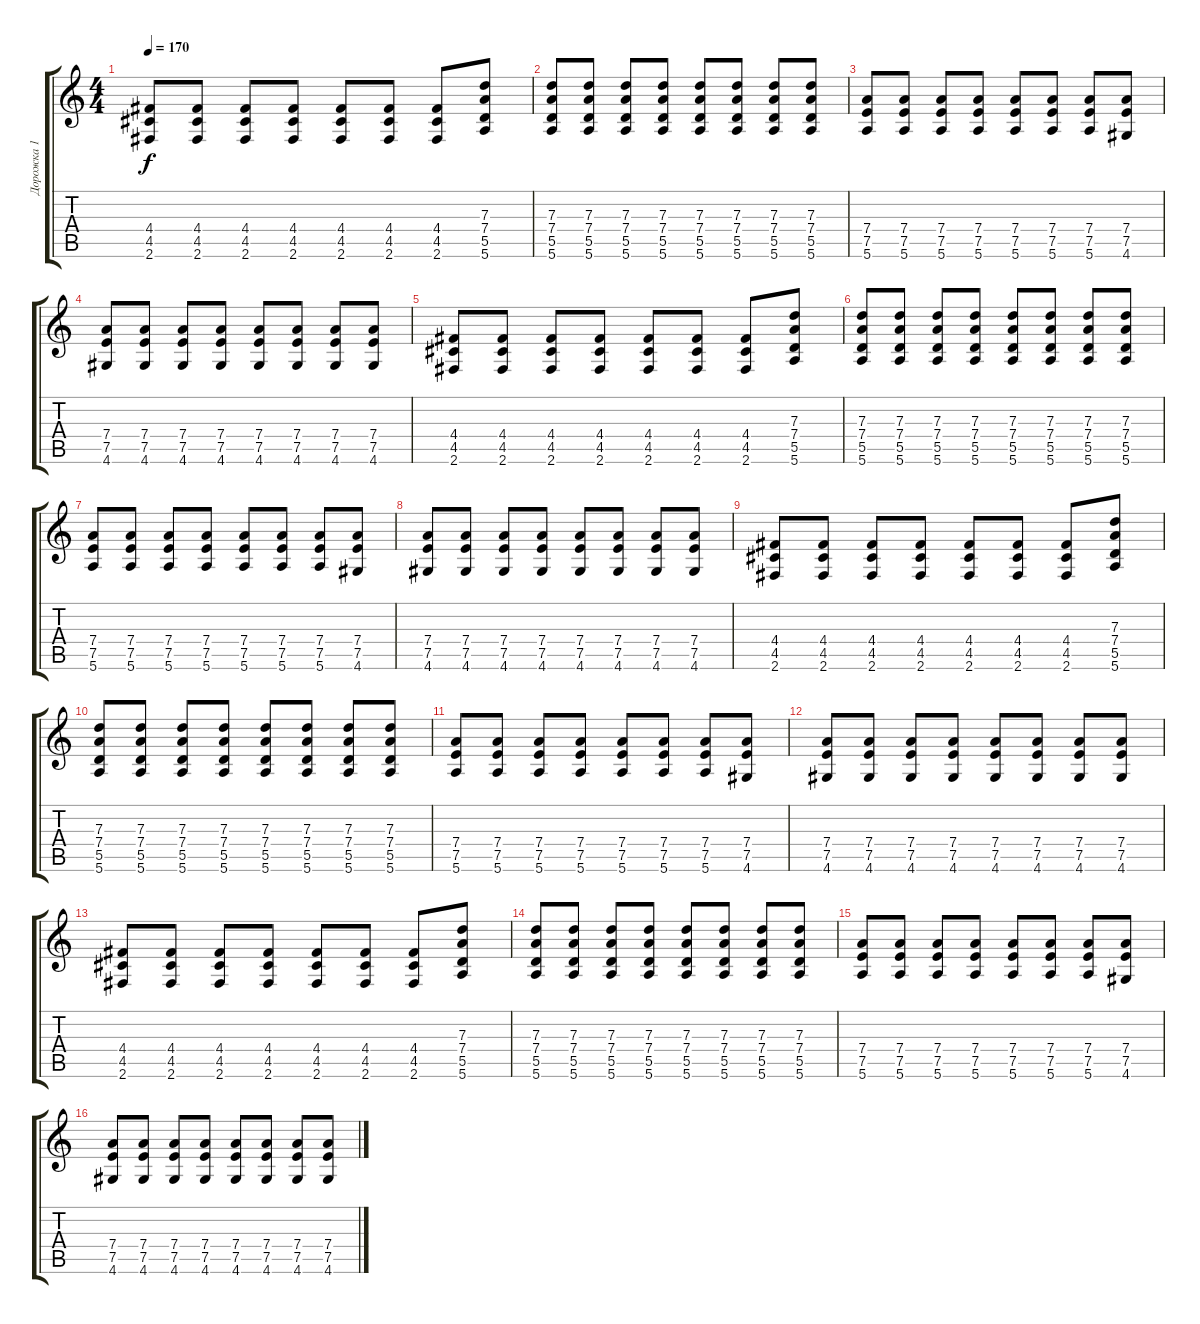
\track ("Дорожка 1" "Дорожка 1") {instrument distortionguitar}
\staff {score tabs}
\tuning (E4 B3 G3 D3 A2 E2) {hide}
\ts (4 4)
\tempo 170
\clef g2
\ks c
(4.4 4.5 2.6).8{dy f} (4.4 4.5 2.6).8 (4.4 4.5 2.6).8 (4.4 4.5 2.6).8 (4.4 4.5 2.6).8 (4.4 4.5 2.6).8 (4.4 4.5 2.6).8 (7.3 7.4 5.5 5.6).8 |
(7.3 7.4 5.5 5.6).8 (7.3 7.4 5.5 5.6).8 (7.3 7.4 5.5 5.6).8 (7.3 7.4 5.5 5.6).8 (7.3 7.4 5.5 5.6).8 (7.3 7.4 5.5 5.6).8 (7.3 7.4 5.5 5.6).8 (7.3 7.4 5.5 5.6).8 |
(7.4 7.5 5.6).8 (7.4 7.5 5.6).8 (7.4 7.5 5.6).8 (7.4 7.5 5.6).8 (7.4 7.5 5.6).8 (7.4 7.5 5.6).8 (7.4 7.5 5.6).8 (7.4 7.5 4.6).8 |
(7.4 7.5 4.6).8 (7.4 7.5 4.6).8 (7.4 7.5 4.6).8 (7.4 7.5 4.6).8 (7.4 7.5 4.6).8 (7.4 7.5 4.6).8 (7.4 7.5 4.6).8 (7.4 7.5 4.6).8 |
(4.4 4.5 2.6).8 (4.4 4.5 2.6).8 (4.4 4.5 2.6).8 (4.4 4.5 2.6).8 (4.4 4.5 2.6).8 (4.4 4.5 2.6).8 (4.4 4.5 2.6).8 (7.3 7.4 5.5 5.6).8 |
(7.3 7.4 5.5 5.6).8 (7.3 7.4 5.5 5.6).8 (7.3 7.4 5.5 5.6).8 (7.3 7.4 5.5 5.6).8 (7.3 7.4 5.5 5.6).8 (7.3 7.4 5.5 5.6).8 (7.3 7.4 5.5 5.6).8 (7.3 7.4 5.5 5.6).8 |
(7.4 7.5 5.6).8 (7.4 7.5 5.6).8 (7.4 7.5 5.6).8 (7.4 7.5 5.6).8 (7.4 7.5 5.6).8 (7.4 7.5 5.6).8 (7.4 7.5 5.6).8 (7.4 7.5 4.6).8 |
(7.4 7.5 4.6).8 (7.4 7.5 4.6).8 (7.4 7.5 4.6).8 (7.4 7.5 4.6).8 (7.4 7.5 4.6).8 (7.4 7.5 4.6).8 (7.4 7.5 4.6).8 (7.4 7.5 4.6).8 |
(4.4 4.5 2.6).8 (4.4 4.5 2.6).8 (4.4 4.5 2.6).8 (4.4 4.5 2.6).8 (4.4 4.5 2.6).8 (4.4 4.5 2.6).8 (4.4 4.5 2.6).8 (7.3 7.4 5.5 5.6).8 |
(7.3 7.4 5.5 5.6).8 (7.3 7.4 5.5 5.6).8 (7.3 7.4 5.5 5.6).8 (7.3 7.4 5.5 5.6).8 (7.3 7.4 5.5 5.6).8 (7.3 7.4 5.5 5.6).8 (7.3 7.4 5.5 5.6).8 (7.3 7.4 5.5 5.6).8 |
(7.4 7.5 5.6).8 (7.4 7.5 5.6).8 (7.4 7.5 5.6).8 (7.4 7.5 5.6).8 (7.4 7.5 5.6).8 (7.4 7.5 5.6).8 (7.4 7.5 5.6).8 (7.4 7.5 4.6).8 |
(7.4 7.5 4.6).8 (7.4 7.5 4.6).8 (7.4 7.5 4.6).8 (7.4 7.5 4.6).8 (7.4 7.5 4.6).8 (7.4 7.5 4.6).8 (7.4 7.5 4.6).8 (7.4 7.5 4.6).8 |
(4.4 4.5 2.6).8 (4.4 4.5 2.6).8 (4.4 4.5 2.6).8 (4.4 4.5 2.6).8 (4.4 4.5 2.6).8 (4.4 4.5 2.6).8 (4.4 4.5 2.6).8 (7.3 7.4 5.5 5.6).8 |
(7.3 7.4 5.5 5.6).8 (7.3 7.4 5.5 5.6).8 (7.3 7.4 5.5 5.6).8 (7.3 7.4 5.5 5.6).8 (7.3 7.4 5.5 5.6).8 (7.3 7.4 5.5 5.6).8 (7.3 7.4 5.5 5.6).8 (7.3 7.4 5.5 5.6).8 |
(7.4 7.5 5.6).8 (7.4 7.5 5.6).8 (7.4 7.5 5.6).8 (7.4 7.5 5.6).8 (7.4 7.5 5.6).8 (7.4 7.5 5.6).8 (7.4 7.5 5.6).8 (7.4 7.5 4.6).8 |
(7.4 7.5 4.6).8 (7.4 7.5 4.6).8 (7.4 7.5 4.6).8 (7.4 7.5 4.6).8 (7.4 7.5 4.6).8 (7.4 7.5 4.6).8 (7.4 7.5 4.6).8 (7.4 7.5 4.6).8
